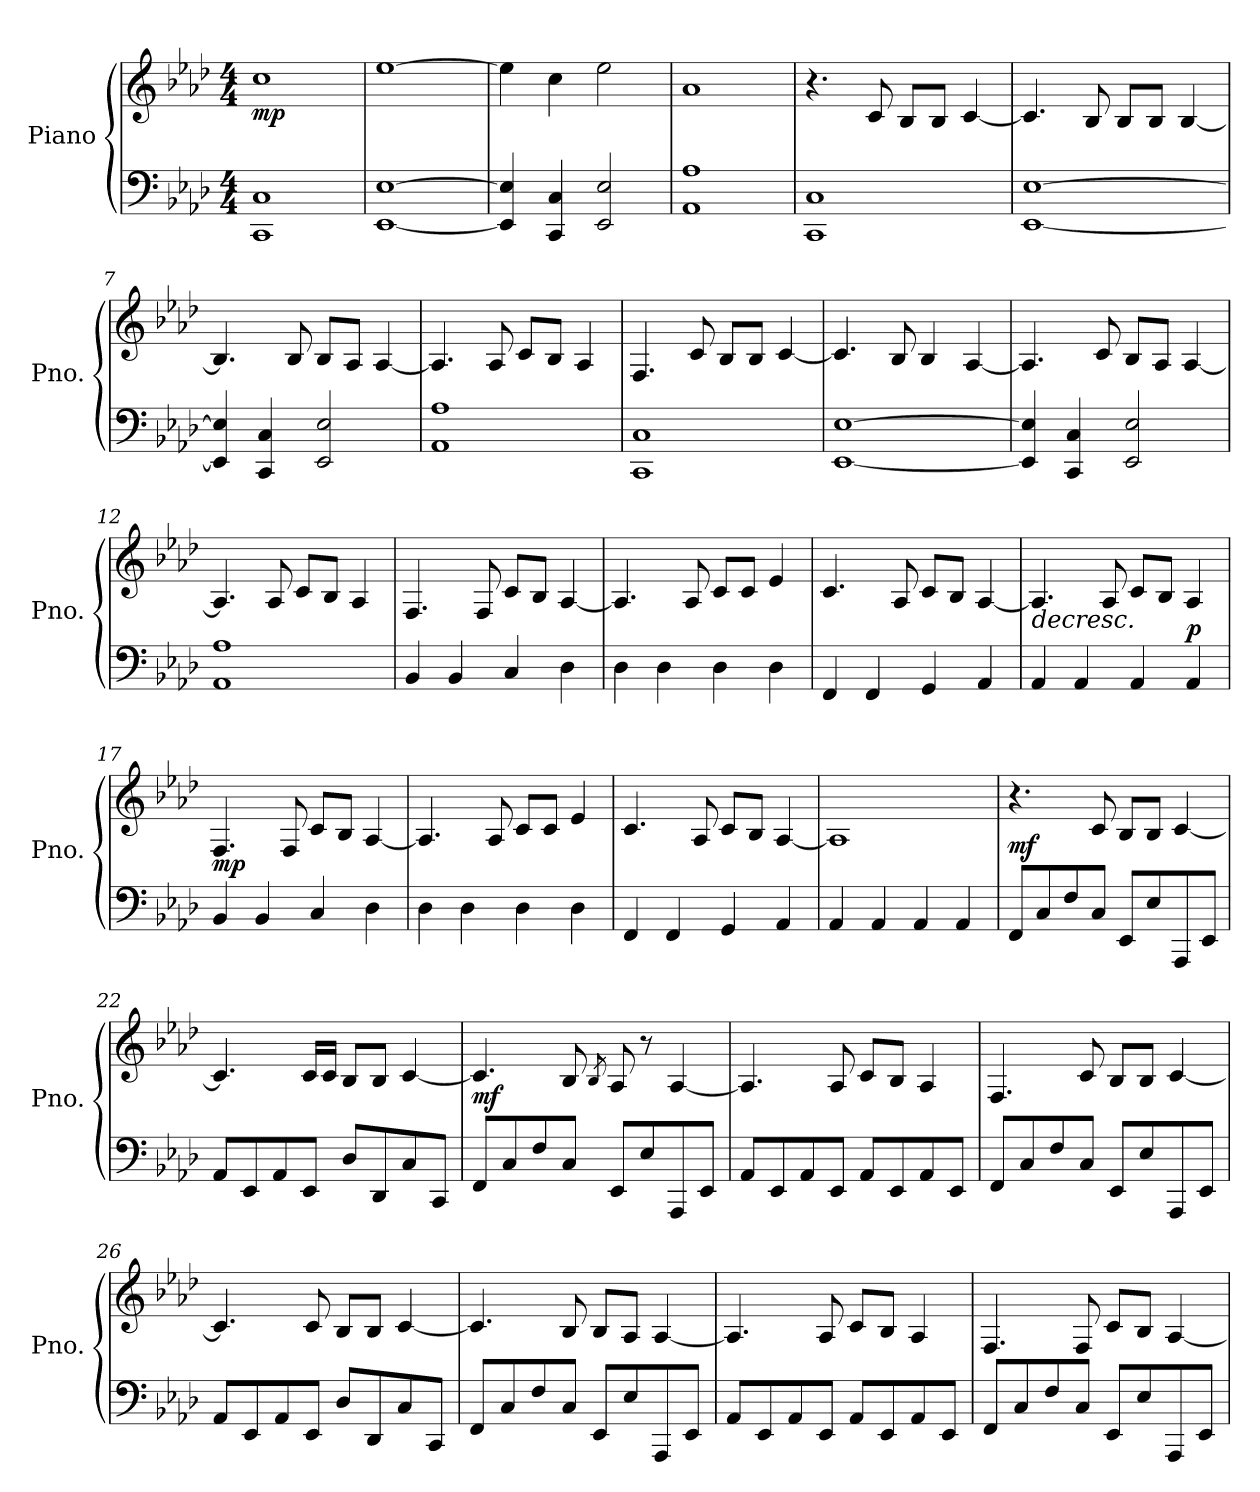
**kern	**kern	**dynam
*part1	*part1	*part1
*staff2	*staff1	*staff1/2
*I"Piano	*	*
*I'Pno.	*	*
*clefF4	*clefG2	*
*k[b-e-a-d-]	*k[b-e-a-d-]	*
*M4/4	*M4/4	*
*MM110	*MM110	*
=1	=1	=1
!	!	!LO:DY:b
1CC 1C	1cc	mp
=2	=2	=2
[1EE- [1E-	[1ee-	.
=3	=3	=3
4EE-/] 4E-/]	4ee-\]	.
4CC/ 4C/	4cc\	.
2EE-/ 2E-/	2ee-\	.
=4	=4	=4
1AA- 1A-	1a-	.
=5	=5	=5
1CC 1C	4.r	.
.	8c/	.
.	8B-/L	.
.	8B-/J	.
.	[4c/	.
=6	=6	=6
[1EE- [1E-	4.c/]	.
.	8B-/	.
.	8B-/L	.
.	8B-/J	.
.	[4B-/	.
=7	=7	=7
4EE-/] 4E-/]	4.B-/]	.
4CC/ 4C/	.	.
.	8B-/	.
2EE-/ 2E-/	8B-/L	.
.	8A-/J	.
.	[4A-/	.
!!LO:LB:g=z
=8	=8	=8
1AA- 1A-	4.A-/]	.
.	8A-/	.
.	8c/L	.
.	8B-/J	.
.	4A-/	.
=9	=9	=9
1CC 1C	4.F/	.
.	8c/	.
.	8B-/L	.
.	8B-/J	.
.	[4c/	.
=10	=10	=10
[1EE- [1E-	4.c/]	.
.	8B-/	.
.	4B-/	.
.	[4A-/	.
=11	=11	=11
4EE-/] 4E-/]	4.A-/]	.
4CC/ 4C/	.	.
.	8c/	.
2EE-/ 2E-/	8B-/L	.
.	8A-/J	.
.	[4A-/	.
=12	=12	=12
1AA- 1A-	4.A-/]	.
.	8A-/	.
.	8c/L	.
.	8B-/J	.
.	4A-/	.
!!LO:LB:g=z
=13	=13	=13
4BB-/	4.F/	.
4BB-/	.	.
.	8F/	.
4C/	8c/L	.
.	8B-/J	.
4D-\	[4A-/	.
=14	=14	=14
4D-\	4.A-/]	.
4D-\	.	.
.	8A-/	.
4D-\	8c/L	.
.	8c/J	.
4D-\	4e-/	.
=15	=15	=15
4FF/	4.c/	.
4FF/	.	.
.	8A-/	.
4GG/	8c/L	.
.	8B-/J	.
4AA-/	[4A-/	.
=16	=16	=16
!	!	!LO:HP:b
4AA-/	4.A-/]	>
4AA-/	.	.
.	8A-/	.
4AA-/	8c/L	.
.	8B-/J	.
!	!	!LO:DY:a=2
4AA-/	4A-/	p
.	.	]
=17	=17	=17
!	!	!LO:DY:a=2
4BB-/	4.F/	mp
4BB-/	.	.
.	8F/	.
4C/	8c/L	.
.	8B-/J	.
4D-\	[4A-/	.
!!LO:LB:g=z
=18	=18	=18
4D-\	4.A-/]	.
4D-\	.	.
.	8A-/	.
4D-\	8c/L	.
.	8c/J	.
4D-\	4e-/	.
=19	=19	=19
4FF/	4.c/	.
4FF/	.	.
.	8A-/	.
4GG/	8c/L	.
.	8B-/J	.
4AA-/	[4A-/	.
=20	=20	=20
4AA-/	1A-]	.
4AA-/	.	.
4AA-/	.	.
4AA-/	.	.
=21	=21	=21
!	!	!LO:DY:a=2
8FF/L	4.r	mf
8C/	.	.
8F/	.	.
8C/J	8c/	.
8EE-/L	8B-/L	.
8E-/	8B-/J	.
8AAA-/	[4c/	.
8EE-/J	.	.
=22	=22	=22
8AA-/L	4.c/]	.
8EE-/	.	.
8AA-/	.	.
8EE-/J	16c/LL	.
.	16c/JJ	.
8D-/L	8B-/L	.
8DD-/	8B-/J	.
8C/	[4c/	.
8CC/J	.	.
!!LO:LB:g=z
=23	=23	=23
!	!	!LO:DY:a=2
8FF/L	4.c/]	mf
8C/	.	.
8F/	.	.
8C/J	8B-/	.
.	8qB-/	.
8EE-/L	8A-/	.
8E-/	8r	.
8AAA-/	[4A-/	.
8EE-/J	.	.
=24	=24	=24
8AA-/L	4.A-/]	.
8EE-/	.	.
8AA-/	.	.
8EE-/J	8A-/	.
8AA-/L	8c/L	.
8EE-/	8B-/J	.
8AA-/	4A-/	.
8EE-/J	.	.
=25	=25	=25
8FF/L	4.F/	.
8C/	.	.
8F/	.	.
8C/J	8c/	.
8EE-/L	8B-/L	.
8E-/	8B-/J	.
8AAA-/	[4c/	.
8EE-/J	.	.
=26	=26	=26
8AA-/L	4.c/]	.
8EE-/	.	.
8AA-/	.	.
8EE-/J	8c/	.
8D-/L	8B-/L	.
8DD-/	8B-/J	.
8C/	[4c/	.
8CC/J	.	.
!!LO:PB:g=z
=27	=27	=27
8FF/L	4.c/]	.
8C/	.	.
8F/	.	.
8C/J	8B-/	.
8EE-/L	8B-/L	.
8E-/	8A-/J	.
8AAA-/	[4A-/	.
8EE-/J	.	.
=28	=28	=28
8AA-/L	4.A-/]	.
8EE-/	.	.
8AA-/	.	.
8EE-/J	8A-/	.
8AA-/L	8c/L	.
8EE-/	8B-/J	.
8AA-/	4A-/	.
8EE-/J	.	.
=29	=29	=29
8FF/L	4.F/	.
8C/	.	.
8F/	.	.
8C/J	8F/	.
8EE-/L	8c/L	.
8E-/	8B-/J	.
8AAA-/	[4A-/	.
8EE-/J	.	.
=	=	=
*-	*-	*-
